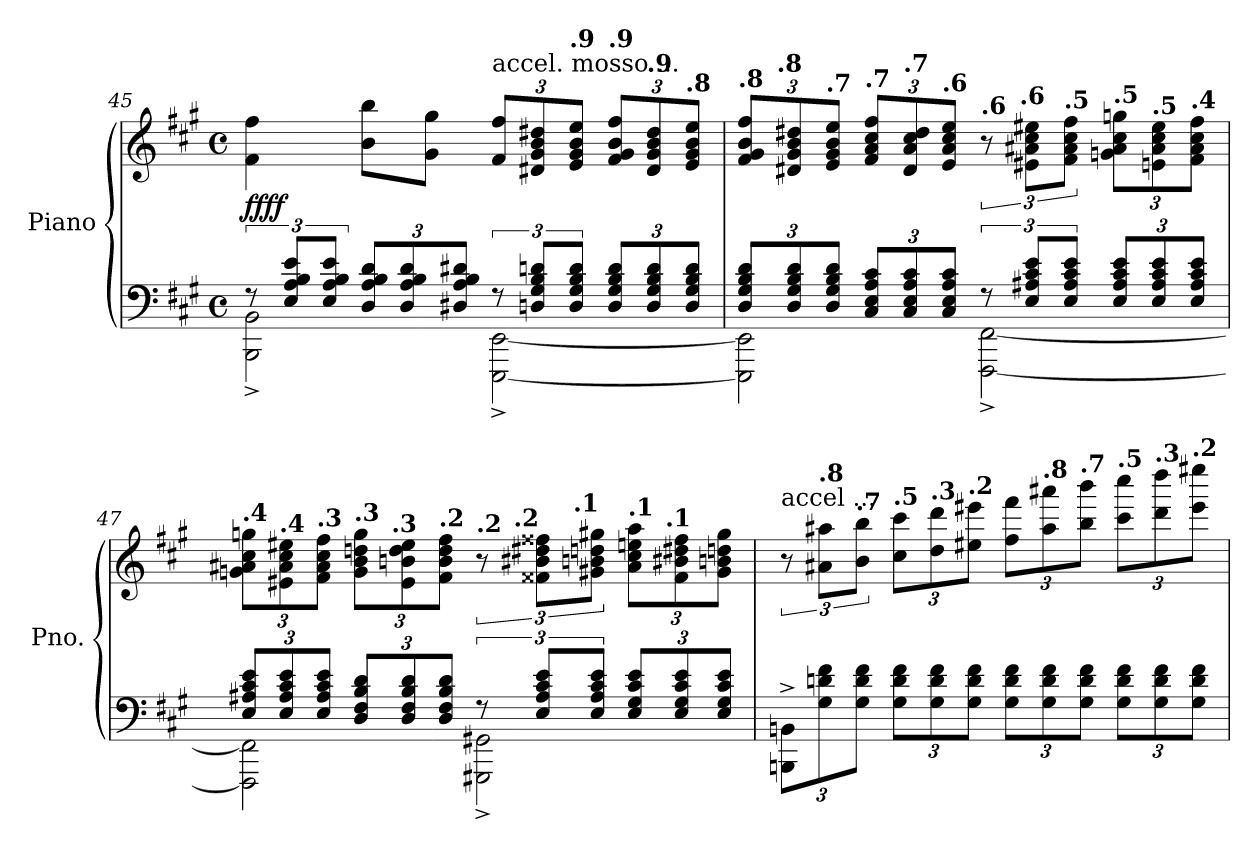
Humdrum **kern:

**kern	**kern	**dynam
*part1	*part1	*part1
*staff2	*staff1	*staff1/2
*I"Piano	*	*
*I'Pno.	*	*
*clefF4	*clefG2	*
*k[f#c#g#]	*k[f#c#g#]	*
*M4/4	*M4/4	*
*met(c)	*met(c)	*
=45	=45	=45
*^	*	*
!	!	!	!LO:DY:b
12r	2BBB\^ 2BB\^	4f#\ 4ff#\	ffff
12E/ 12A/ 12B/ 12e/L	.	.	.
12E/ 12A/ 12B/ 12e/J	.	.	.
*Xbrackettup	*	*	*
*	*	*MM65	*
12D/ 12A/ 12B/ 12d/L	.	8b\ 8bb\L	.
12D/ 12A/ 12B/ 12d/	.	.	.
*	*	*MM61	*
.	.	8g#\ 8gg#\J	.
12D#X/ 12A/ 12B/ 12d#X/J	.	.	.
*brackettup	*	*Xbrackettup	*
*	*	*MM61	*
!	!	!LO:TX:a:t=accel. mosso ...	!
12r	[2EEE\^ [2EE\^	12f#/ 12ff#/L	.
*	*	*MM63	*
12Dn/ 12G#/ 12B/ 12dn/L	.	12d#X/ 12g#/ 12b/ 12dd#X/	.
*	*	*MM64	*
!	!	!LO:TX:a:B:t=.9	!
12D/ 12G#/ 12B/ 12d/J	.	12e/ 12g#/ 12b/ 12ee/J	.
*Xbrackettup	*	*	*
*	*	*MM66	*
!	!	!LO:TX:a:B:t=.9	!
12D/ 12G#/ 12B/ 12d/L	.	12f#/ 12g#/ 12b/ 12ff#/L	.
*	*	*MM68	*
!	!	!LO:TX:a:B:t=.9	!
12D/ 12G#/ 12B/ 12d/	.	12d#/ 12g#/ 12b/ 12dd#/	.
*	*	*MM70	*
!	!	!LO:TX:a:B:t=.8	!
12D/ 12G#/ 12B/ 12d/J	.	12e/ 12g#/ 12b/ 12ee/J	.
!!LO:PB:g=z
=46	=46	=46	=46
*	*	*MM72	*
!	!	!LO:TX:a:B:t=.8	!
12D/ 12G#/ 12B/ 12d/L	2EEE\] 2EE\]	12f#/ 12g#/ 12b/ 12ff#/L	.
*	*	*MM74	*
!	!	!LO:TX:a:B:t=.8	!
12D/ 12G#/ 12B/ 12d/	.	12d#X/ 12g#/ 12b/ 12dd#X/	.
*	*	*MM76	*
!	!	!LO:TX:a:B:t=.7	!
12D/ 12G#/ 12B/ 12d/J	.	12e/ 12g#/ 12b/ 12ee/J	.
*	*	*MM78	*
!	!	!LO:TX:a:B:t=.7	!
12C#/ 12E/ 12A/ 12c#/L	.	12f#/ 12a/ 12cc#/ 12ff#/L	.
*	*	*MM80	*
!	!	!LO:TX:a:B:t=.7	!
12C#/ 12E/ 12A/ 12c#/	.	12d#/ 12a/ 12cc#/ 12dd#/	.
*	*	*MM82	*
!	!	!LO:TX:a:B:t=.6	!
12C#/ 12E/ 12A/ 12c#/J	.	12e/ 12a/ 12cc#/ 12ee/J	.
*brackettup	*	*brackettup	*
*	*	*MM84	*
!	!	!LO:TX:a:B:t=.6	!
12r	[2FFF#\^ [2FF#\^	12r	.
*	*	*MM86	*
!	!	!LO:TX:a:B:t=.6	!
12E/ 12A#X/ 12c#/ 12e/L	.	12e#X\ 12a#X\ 12cc#\ 12ee#X\L	.
*	*	*MM88	*
!	!	!LO:TX:a:B:t=.5	!
12E/ 12A#/ 12c#/ 12e/J	.	12f#\ 12a#\ 12cc#\ 12ff#\J	.
*Xbrackettup	*	*Xbrackettup	*
*	*	*MM90	*
!	!	!LO:TX:a:B:t=.5	!
12E/ 12A#/ 12c#/ 12e/L	.	12gn\ 12a#\ 12cc#\ 12ggn\L	.
*	*	*MM92	*
!	!	!LO:TX:a:B:t=.5	!
12E/ 12A#/ 12c#/ 12e/	.	12en\ 12a#\ 12cc#\ 12ee#\	.
*	*	*MM94	*
!	!	!LO:TX:a:B:t=.4	!
12E/ 12A#/ 12c#/ 12e/J	.	12f#\ 12a#\ 12cc#\ 12ff#\J	.
=47	=47	=47	=47
*	*	*MM96	*
!	!	!LO:TX:a:B:t=.4	!
12E/ 12A#X/ 12c#/ 12e/L	2FFF#\] 2FF#\]	12gn\ 12a#X\ 12cc#\ 12ggn\L	.
*	*	*MM98	*
!	!	!LO:TX:a:B:t=.4	!
12E/ 12A#/ 12c#/ 12e/	.	12e#X\ 12a#\ 12cc#\ 12ee#X\	.
*	*	*MM100	*
!	!	!LO:TX:a:B:t=.3	!
12E/ 12A#/ 12c#/ 12e/J	.	12f#\ 12a#\ 12cc#\ 12ff#\J	.
*	*	*MM102	*
!	!	!LO:TX:a:B:t=.3	!
12D/ 12F#/ 12B/ 12d/L	.	12g\ 12b\ 12ddn\ 12gg\L	.
*	*	*MM104	*
!	!	!LO:TX:a:B:t=.3	!
12D/ 12F#/ 12B/ 12d/	.	12e#\ 12bn\ 12dd\ 12ee#\	.
*	*	*MM106	*
!	!	!LO:TX:a:B:t=.2	!
12D/ 12F#/ 12B/ 12d/J	.	12f#\ 12b\ 12dd\ 12ff#\J	.
*brackettup	*	*brackettup	*
*	*	*MM108	*
!	!	!LO:TX:a:B:t=.2	!
12r	2GGG#X\^ 2GG#X\^	12r	.
*	*	*MM110	*
!	!	!LO:TX:a:B:t=.2	!
12E/ 12A#/ 12c#/ 12e/L	.	12f##X\ 12b#X\ 12dd#X\ 12ff##X\L	.
*	*	*MM112	*
!	!	!LO:TX:a:B:t=.1	!
12E/ 12A#/ 12c#/ 12e/J	.	12g#X\ 12bn\ 12ddn\ 12gg#X\J	.
*Xbrackettup	*	*Xbrackettup	*
*	*	*MM114	*
!	!	!LO:TX:a:B:t=.1	!
12E/ 12G#/ 12c#/ 12e/L	.	12a#\ 12cc#\ 12een\ 12aa\L	.
*	*	*MM116	*
!	!	!LO:TX:a:B:t=.1	!
12E/ 12G#/ 12c#/ 12e/	.	12f##\ 12b#X\ 12dd#X\ 12ff##\	.
*	*	*MM118	*
12E/ 12G#/ 12c#/ 12e/J	.	12g#\ 12bn\ 12ddn\ 12gg#\J	.
*v	*v	*	*
!!LO:PB:g=z
=48	=48	=48
*	*brackettup	*
*	*MM120	*
!	!LO:TX:a:t=accel ...	!
12BBBn\^ 12BBn\^L	12r	.
*	*MM120	*
!	!LO:TX:a:B:t=.8	!
12G#\ 12dn\ 12f#\	12a#X\ 12aa#X\L	.
*	*MM121	*
!	!LO:TX:a:B:t=.7	!
12G#\ 12d\ 12f#\J	12b\ 12bb\J	.
*	*Xbrackettup	*
*	*MM122	*
!	!LO:TX:a:B:t=.5	!
12G#\ 12d\ 12f#\L	12cc#\ 12ccc#\L	.
*	*MM123	*
!	!LO:TX:a:B:t=.3	!
12G#\ 12d\ 12f#\	12dd\ 12ddd\	.
*	*MM124	*
!	!LO:TX:a:B:t=.2	!
12G#\ 12d\ 12f#\J	12ee#X\ 12eee#X\J	.
*	*MM125	*
12G#\ 12d\ 12f#\L	12ff#\ 12fff#\L	.
*	*MM125	*
!	!LO:TX:a:B:t=.8	!
12G#\ 12d\ 12f#\	12aa#\ 12aaa#X\	.
*	*MM126	*
!	!LO:TX:a:B:t=.7	!
12G#\ 12d\ 12f#\J	12bb\ 12bbb\J	.
*	*MM127	*
!	!LO:TX:a:B:t=.5	!
12G#\ 12d\ 12f#\L	12ccc#\ 12cccc#\L	.
*	*MM128	*
!	!LO:TX:a:B:t=.3	!
12G#\ 12d\ 12f#\	12ddd\ 12dddd\	.
*	*MM129	*
!	!LO:TX:a:B:t=.2	!
12G#\ 12d\ 12f#\J	12eee#\ 12eeee#X\J	.
=	=	=
*-	*-	*-
